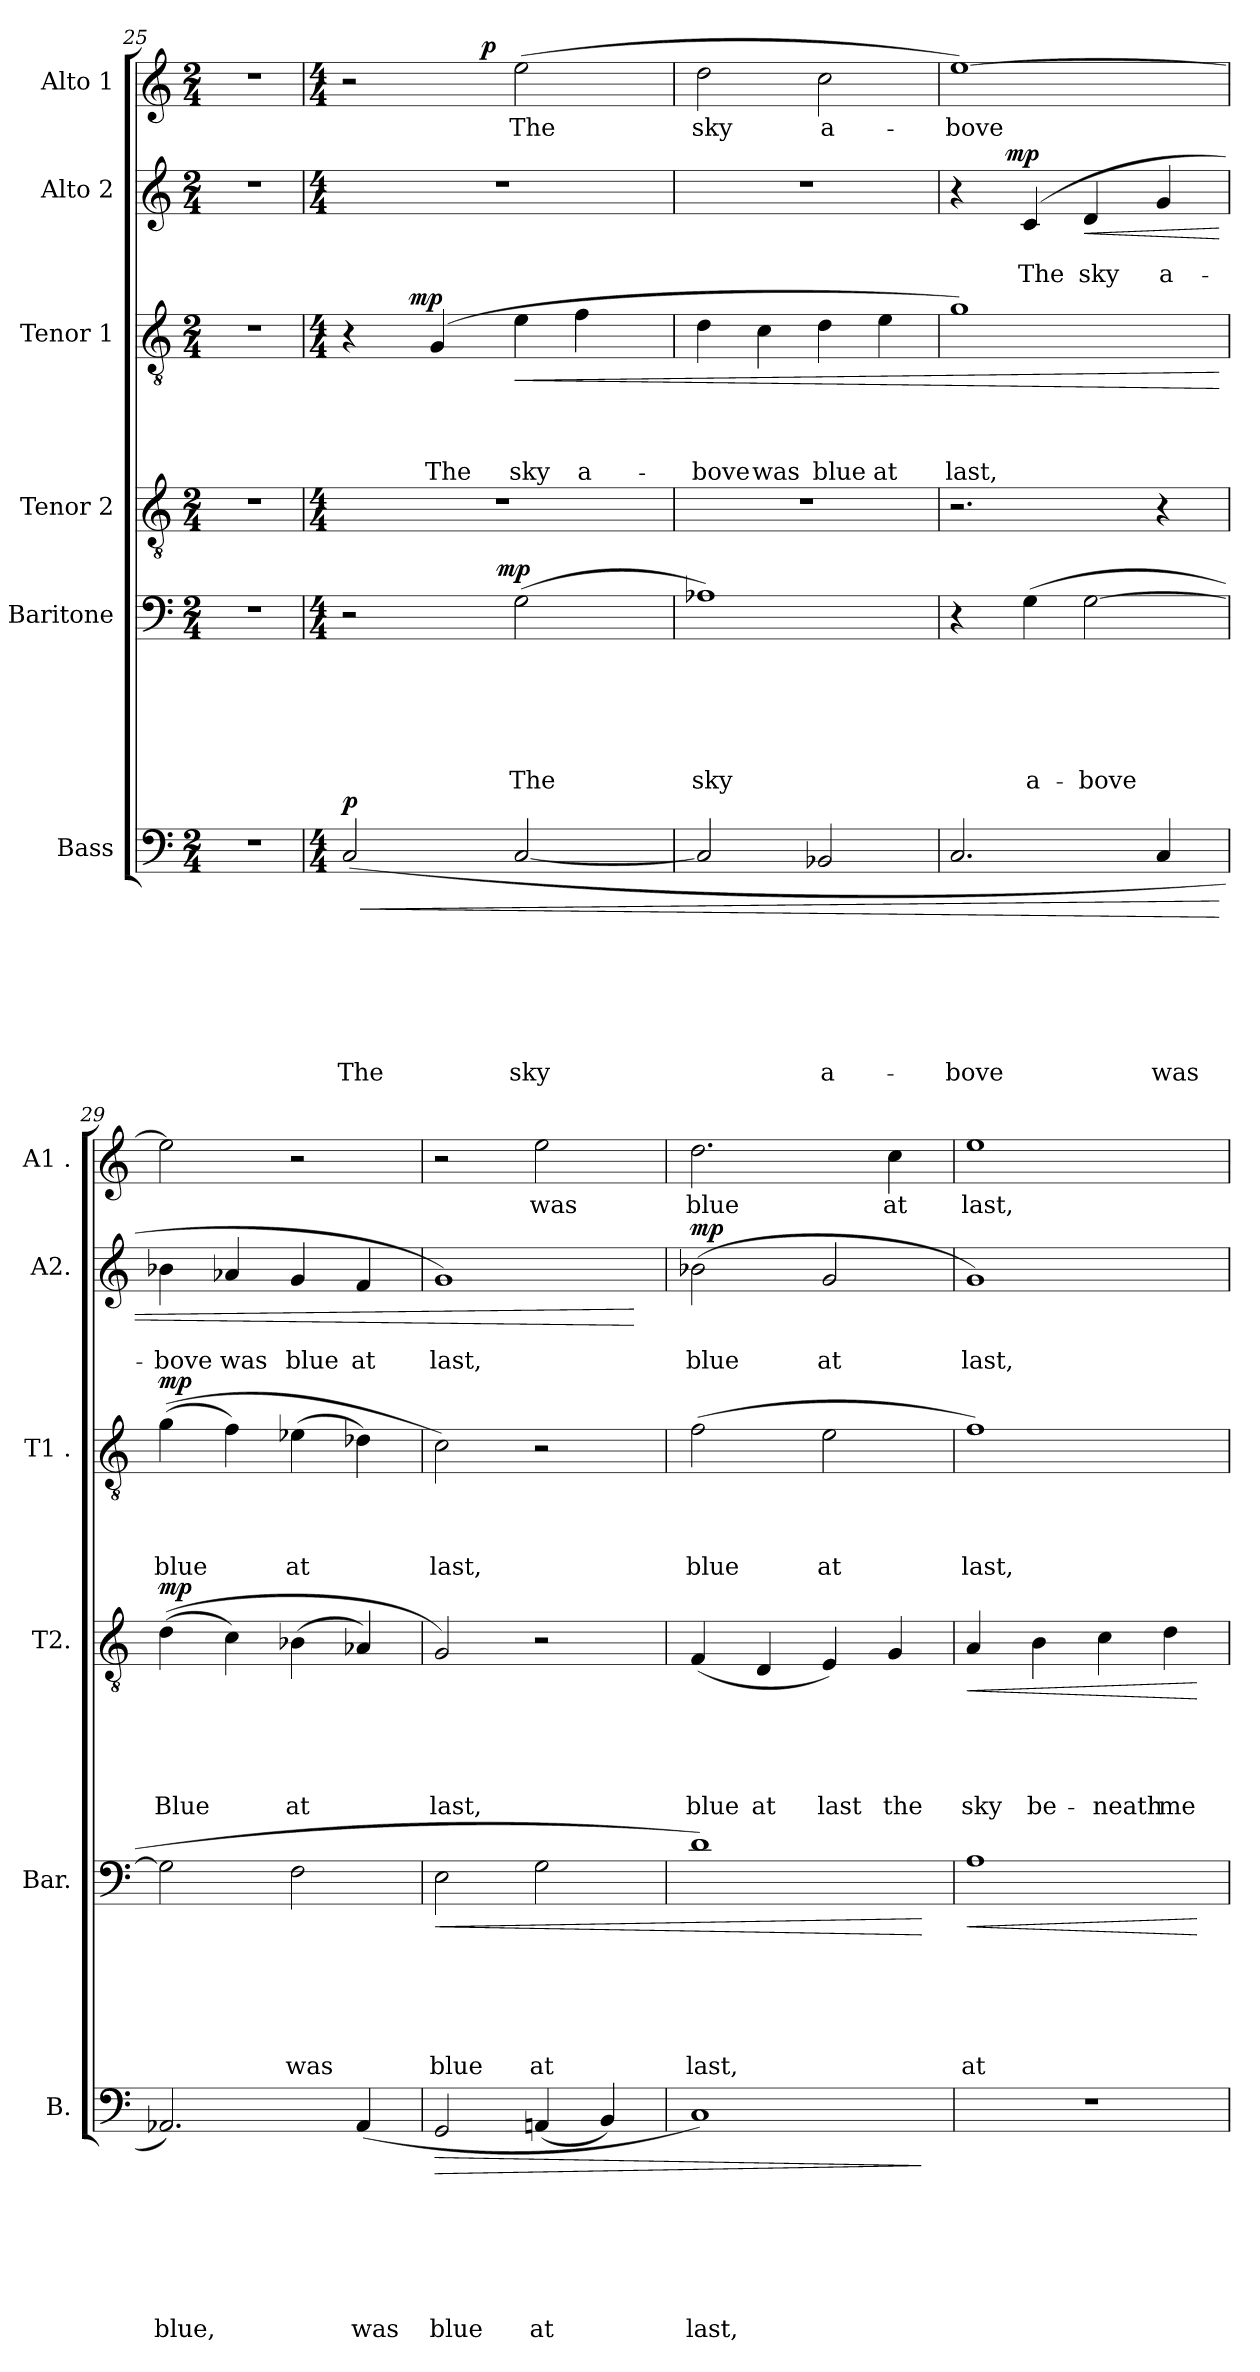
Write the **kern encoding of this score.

**kern	**text	**text	**text	**text	**text	**text	**text	**dynam	**kern	**text	**text	**text	**text	**text	**text	**dynam	**kern	**text	**text	**text	**text	**text	**dynam	**kern	**text	**text	**text	**text	**dynam	**kern	**text	**text	**dynam	**kern	**text	**dynam
*part6	*part6	*part6	*part6	*part6	*part6	*part6	*part6	*part6	*part5	*part5	*part5	*part5	*part5	*part5	*part5	*part5	*part4	*part4	*part4	*part4	*part4	*part4	*part4	*part3	*part3	*part3	*part3	*part3	*part3	*part2	*part2	*part2	*part2	*part1	*part1	*part1
*staff6	*staff6	*staff6	*staff6	*staff6	*staff6	*staff6	*staff6	*staff6	*staff5	*staff5	*staff5	*staff5	*staff5	*staff5	*staff5	*staff5	*staff4	*staff4	*staff4	*staff4	*staff4	*staff4	*staff4	*staff3	*staff3	*staff3	*staff3	*staff3	*staff3	*staff2	*staff2	*staff2	*staff2	*staff1	*staff1	*staff1
*I"Bass	*	*	*	*	*	*	*	*	*I"Baritone	*	*	*	*	*	*	*	*I"Tenor 2	*	*	*	*	*	*	*I"Tenor 1	*	*	*	*	*	*I"Alto 2	*	*	*	*I"Alto 1	*	*
*I'B.	*	*	*	*	*	*	*	*	*I'Bar.	*	*	*	*	*	*	*	*I'T2.	*	*	*	*	*	*	*I'T1 .	*	*	*	*	*	*I'A2.	*	*	*	*I'A1 .	*	*
*clefF4	*	*	*	*	*	*	*	*	*clefF4	*	*	*	*	*	*	*	*clefGv2	*	*	*	*	*	*	*clefGv2	*	*	*	*	*	*clefG2	*	*	*	*clefG2	*	*
*k[]	*	*	*	*	*	*	*	*	*k[]	*	*	*	*	*	*	*	*k[]	*	*	*	*	*	*	*k[]	*	*	*	*	*	*k[]	*	*	*	*k[]	*	*
*C:	*	*	*	*	*	*	*	*	*C:	*	*	*	*	*	*	*	*C:	*	*	*	*	*	*	*C:	*	*	*	*	*	*C:	*	*	*	*C:	*	*
*M2/4	*	*	*	*	*	*	*	*	*M2/4	*	*	*	*	*	*	*	*M2/4	*	*	*	*	*	*	*M2/4	*	*	*	*	*	*M2/4	*	*	*	*M2/4	*	*
=25	=25	=25	=25	=25	=25	=25	=25	=25	=25	=25	=25	=25	=25	=25	=25	=25	=25	=25	=25	=25	=25	=25	=25	=25	=25	=25	=25	=25	=25	=25	=25	=25	=25	=25	=25	=25
!LO:N:vis=1	!	!	!	!	!	!	!	!	!LO:N:vis=1	!	!	!	!	!	!	!	!LO:N:vis=1	!	!	!	!	!	!	!LO:N:vis=1	!	!	!	!	!	!LO:N:vis=1	!	!	!	!LO:N:vis=1	!	!
2r	.	.	.	.	.	.	.	.	2r	.	.	.	.	.	.	.	2r	.	.	.	.	.	.	2r	.	.	.	.	.	2r	.	.	.	2r	.	.
!!LO:PB:g=z
=26	=26	=26	=26	=26	=26	=26	=26	=26	=26	=26	=26	=26	=26	=26	=26	=26	=26	=26	=26	=26	=26	=26	=26	=26	=26	=26	=26	=26	=26	=26	=26	=26	=26	=26	=26	=26
*M4/4	*	*	*	*	*	*	*	*	*M4/4	*	*	*	*	*	*	*	*M4/4	*	*	*	*	*	*	*M4/4	*	*	*	*	*	*M4/4	*	*	*	*M4/4	*	*
*	*	*	*	*	*	*	*	*	*	*	*	*	*	*	*	*	*	*	*	*	*	*	*	*	*	*	*	*	*	*	*	*	*	*MM90	*	*
!	!	!	!	!	!	!	!	!	!	!	!	!	!	!	!	!	!	!	!	!	!	!	!	!	!	!	!	!	!	!	!	!	!	!LO:TX:a:B:t=B	!	!
!	!	!	!	!	!	!	!LO:LY:b	!LO:HP:b	!	!	!	!	!	!	!	!	!	!	!	!	!	!	!	!	!	!	!	!	!	!	!	!	!	!	!	!
!	!	!	!	!	!	!	!	!LO:DY:n=1:a	!	!	!	!	!	!	!	!	!	!	!	!	!	!	!	!	!	!	!	!	!	!	!	!	!	!	!	!
*	*	*	*	*	*	*	*	*	*^	*	*	*	*	*	*	*	*	*	*	*	*	*	*	*^	*	*	*	*	*	*	*	*	*	*^	*	*
(<2C/	.	.	.	.	.	.	The	< p	2r	4...ryy	.	.	.	.	.	.	.	1r	.	.	.	.	.	.	4r	6ryy	.	.	.	.	.	1r	.	.	.	2r	4..ryy	.	.
.	.	.	.	.	.	.	.	.	.	.	.	.	.	.	.	.	.	.	.	.	.	.	.	.	.	24ryy	.	.	.	.	.	.	.	.	.	.	.	.	.
!	!	!	!	!	!	!	!	!	!	!	!	!	!	!	!	!	!	!	!	!	!	!	!	!	!	!	!	!	!	!	!LO:DY:a	!	!	!	!	!	!	!	!
.	.	.	.	.	.	.	.	.	.	.	.	.	.	.	.	.	.	.	.	.	.	.	.	.	.	3%2ryy	.	.	.	.	mp	.	.	.	.	.	.	.	.
!	!	!	!	!	!	!	!	!	!	!	!	!	!	!	!	!	!	!	!	!	!	!	!	!	!	!	!	!	!	!LO:LY:b	!	!	!	!	!	!	!	!	!
.	.	.	.	.	.	.	.	.	.	.	.	.	.	.	.	.	.	.	.	.	.	.	.	.	(4G/	.	.	.	.	The	.	.	.	.	.	.	.	.	.
!	!	!	!	!	!	!	!	!	!	!	!	!	!	!	!	!	!	!	!	!	!	!	!	!	!	!	!	!	!	!	!	!	!	!	!	!	!	!	!LO:DY:a
.	.	.	.	.	.	.	.	.	.	.	.	.	.	.	.	.	.	.	.	.	.	.	.	.	.	.	.	.	.	.	.	.	.	.	.	.	2ryy	.	p
!	!	!	!	!	!	!	!	!	!	!	!	!	!	!	!	!	!LO:DY:a	!	!	!	!	!	!	!	!	!	!	!	!	!	!	!	!	!	!	!	!	!	!
.	.	.	.	.	.	.	.	.	.	2ryy	.	.	.	.	.	.	mp	.	.	.	.	.	.	.	.	.	.	.	.	.	.	.	.	.	.	.	.	.	.
!	!	!	!	!	!	!	!LO:LY:b	!	!	!	!	!	!	!	!	!LO:LY:b	!	!	!	!	!	!	!	!	!	!	!	!	!	!LO:LY:b	!LO:HP:b	!	!	!	!	!	!	!LO:LY:b	!
[<2C/	.	.	.	.	.	.	sky	.	(>2G\	.	.	.	.	.	.	The	.	.	.	.	.	.	.	.	4e\	.	.	.	.	sky	<	.	.	.	.	(>2ee\	.	The	.
!	!	!	!	!	!	!	!	!	!	!	!	!	!	!	!	!	!	!	!	!	!	!	!	!	!	!	!	!	!	!LO:LY:b	!	!	!	!	!	!	!	!	!
.	.	.	.	.	.	.	.	.	.	.	.	.	.	.	.	.	.	.	.	.	.	.	.	.	4f\	.	.	.	.	a-	.	.	.	.	.	.	.	.	.
.	.	.	.	.	.	.	.	.	.	.	.	.	.	.	.	.	.	.	.	.	.	.	.	.	.	12.ryy	.	.	.	.	.	.	.	.	.	.	.	.	.
.	.	.	.	.	.	.	.	.	.	.	.	.	.	.	.	.	.	.	.	.	.	.	.	.	.	.	.	.	.	.	.	.	.	.	.	.	16ryy	.	.
.	.	.	.	.	.	.	.	.	.	32ryy	.	.	.	.	.	.	.	.	.	.	.	.	.	.	.	.	.	.	.	.	.	.	.	.	.	.	.	.	.
=27	=27	=27	=27	=27	=27	=27	=27	=27	=27	=27	=27	=27	=27	=27	=27	=27	=27	=27	=27	=27	=27	=27	=27	=27	=27	=27	=27	=27	=27	=27	=27	=27	=27	=27	=27	=27	=27	=27	=27
!	!	!	!	!	!	!	!	!	!	!	!	!	!	!	!	!LO:LY:b	!	!	!	!	!	!	!	!	!	!	!	!	!	!LO:LY:b	!	!	!	!	!	!	!	!LO:LY:b	!
*	*	*	*	*	*	*	*	*	*v	*v	*	*	*	*	*	*	*	*	*	*	*	*	*	*	*v	*v	*	*	*	*	*	*	*	*	*	*v	*v	*	*
2C/]	.	.	.	.	.	.	.	.	1A-X)	.	.	.	.	.	sky	.	1r	.	.	.	.	.	.	4d\	.	.	.	-bove	.	1r	.	.	.	2dd\	sky	.
!	!	!	!	!	!	!	!	!	!	!	!	!	!	!	!	!	!	!	!	!	!	!	!	!	!	!	!	!LO:LY:b	!	!	!	!	!	!	!	!
.	.	.	.	.	.	.	.	.	.	.	.	.	.	.	.	.	.	.	.	.	.	.	.	4c\	.	.	.	was	.	.	.	.	.	.	.	.
!	!	!	!	!	!	!	!LO:LY:b	!	!	!	!	!	!	!	!	!	!	!	!	!	!	!	!	!	!	!	!	!LO:LY:b	!	!	!	!	!	!	!LO:LY:b	!
2BB-X/	.	.	.	.	.	.	a-	.	.	.	.	.	.	.	.	.	.	.	.	.	.	.	.	4d\	.	.	.	blue	.	.	.	.	.	2cc\	a-	.
!	!	!	!	!	!	!	!	!	!	!	!	!	!	!	!	!	!	!	!	!	!	!	!	!	!	!	!	!LO:LY:b	!	!	!	!	!	!	!	!
.	.	.	.	.	.	.	.	.	.	.	.	.	.	.	.	.	.	.	.	.	.	.	.	4e\	.	.	.	at	.	.	.	.	.	.	.	.
=28	=28	=28	=28	=28	=28	=28	=28	=28	=28	=28	=28	=28	=28	=28	=28	=28	=28	=28	=28	=28	=28	=28	=28	=28	=28	=28	=28	=28	=28	=28	=28	=28	=28	=28	=28	=28
!	!	!	!	!	!	!	!LO:LY:b	!	!	!	!	!	!	!	!	!	!	!	!	!	!	!	!	!	!	!	!	!LO:LY:b	!	!	!	!	!	!	!LO:LY:b	!
*	*	*	*	*	*	*	*	*	*	*	*	*	*	*	*	*	*	*	*	*	*	*	*	*	*	*	*	*	*	*^	*	*	*	*	*	*
2.C/	.	.	.	.	.	.	-bove	.	4r	.	.	.	.	.	.	.	2.r	.	.	.	.	.	.	1g)	.	.	.	last,	.	4r	8..ryy	.	.	.	[>1ee)	-bove	.
!	!	!	!	!	!	!	!	!	!	!	!	!	!	!	!	!	!	!	!	!	!	!	!	!	!	!	!	!	!	!	!	!	!	!LO:DY:a	!	!	!
.	.	.	.	.	.	.	.	.	.	.	.	.	.	.	.	.	.	.	.	.	.	.	.	.	.	.	.	.	.	.	2ryy	.	.	mp	.	.	.
!	!	!	!	!	!	!	!	!	!	!	!	!	!	!	!LO:LY:b	!	!	!	!	!	!	!	!	!	!	!	!	!	!	!	!	!	!LO:LY:b	!	!	!	!
.	.	.	.	.	.	.	.	.	(>4G\	.	.	.	.	.	a-	.	.	.	.	.	.	.	.	.	.	.	.	.	.	(4c/	.	.	The	.	.	.	.
!	!	!	!	!	!	!	!	!	!	!	!	!	!	!	!LO:LY:b	!	!	!	!	!	!	!	!	!	!	!	!	!	!	!	!	!	!LO:LY:b	!LO:HP:b	!	!	!
.	.	.	.	.	.	.	.	.	[>2G\	.	.	.	.	.	-bove	.	.	.	.	.	.	.	.	.	.	.	.	.	.	4d/	.	.	sky	<	.	.	.
.	.	.	.	.	.	.	.	.	.	.	.	.	.	.	.	.	.	.	.	.	.	.	.	.	.	.	.	.	.	.	4ryy	.	.	.	.	.	.
!	!	!	!	!	!	!	!LO:LY:b	!	!	!	!	!	!	!	!	!	!	!	!	!	!	!	!	!	!	!	!	!	!	!	!	!	!LO:LY:b	!	!	!	!
4C/	.	.	.	.	.	.	was	.	.	.	.	.	.	.	.	.	4r	.	.	.	.	.	.	.	.	.	.	.	.	4g/	.	.	a-	.	.	.	.
.	.	.	.	.	.	.	.	.	.	.	.	.	.	.	.	.	.	.	.	.	.	.	.	.	.	.	.	.	.	.	32ryy	.	.	.	.	.	.
.	.	.	.	.	.	.	.	[	.	.	.	.	.	.	.	.	.	.	.	.	.	.	.	.	.	.	.	.	[	.	.	.	.	.	.	.	.
=29	=29	=29	=29	=29	=29	=29	=29	=29	=29	=29	=29	=29	=29	=29	=29	=29	=29	=29	=29	=29	=29	=29	=29	=29	=29	=29	=29	=29	=29	=29	=29	=29	=29	=29	=29	=29	=29
!	!	!	!	!	!	!	!LO:LY:b	!	!	!	!	!	!	!	!	!	!	!	!	!	!	!LO:LY:b	!LO:DY:a	!	!	!	!	!LO:LY:b	!LO:DY:a	!	!	!	!LO:LY:b	!	!	!	!
*	*	*	*	*	*	*	*	*	*	*	*	*	*	*	*	*	*	*	*	*	*	*	*	*	*	*	*	*	*	*v	*v	*	*	*	*	*	*
2.AA-X/)	.	.	.	.	.	.	blue,	.	2G\]	.	.	.	.	.	.	.	(>(>4d\	.	.	.	.	Blue	mp	(>(>4g\	.	.	.	blue	mp	4b-X\	.	-bove	.	2ee\]	.	.
!	!	!	!	!	!	!	!	!	!	!	!	!	!	!	!	!	!	!	!	!	!	!	!	!	!	!	!	!	!	!	!	!LO:LY:b	!	!	!	!
.	.	.	.	.	.	.	.	.	.	.	.	.	.	.	.	.	4c\)	.	.	.	.	.	.	4f\)	.	.	.	.	.	4a-X/	.	was	.	.	.	.
!	!	!	!	!	!	!	!	!	!	!	!	!	!	!	!LO:LY:b	!	!	!	!	!	!	!LO:LY:b	!	!	!	!	!	!LO:LY:b	!	!	!	!LO:LY:b	!	!	!	!
.	.	.	.	.	.	.	.	.	2F\	.	.	.	.	.	was	.	(>4B-X\	.	.	.	.	at	.	(>4e-X\	.	.	.	at	.	4g/	.	blue	.	2r	.	.
!	!	!	!	!	!	!	!LO:LY:b	!	!	!	!	!	!	!	!	!	!	!	!	!	!	!	!	!	!	!	!	!	!	!	!	!LO:LY:b	!	!	!	!
(<4AA-/	.	.	.	.	.	.	was	.	.	.	.	.	.	.	.	.	4A-X/)	.	.	.	.	.	.	4d-X\)	.	.	.	.	.	4f/	.	at	.	.	.	.
=30	=30	=30	=30	=30	=30	=30	=30	=30	=30	=30	=30	=30	=30	=30	=30	=30	=30	=30	=30	=30	=30	=30	=30	=30	=30	=30	=30	=30	=30	=30	=30	=30	=30	=30	=30	=30
!	!	!	!	!	!	!	!LO:LY:b	!LO:HP:b	!	!	!	!	!	!	!LO:LY:b	!LO:HP:b	!	!	!	!	!	!LO:LY:b	!	!	!	!	!	!LO:LY:b	!	!	!	!LO:LY:b	!	!	!	!
2GG/	.	.	.	.	.	.	blue	>	2E\	.	.	.	.	.	blue	<	2G/)	.	.	.	.	last,	.	2c\)	.	.	.	last,	.	1g)	.	last,	.	2r	.	.
!	!	!	!	!	!	!	!LO:LY:b	!	!	!	!	!	!	!	!LO:LY:b	!	!	!	!	!	!	!	!	!	!	!	!	!	!	!	!	!	!	!	!LO:LY:b	!
(<4AAn/	.	.	.	.	.	.	at	.	2G\	.	.	.	.	.	at	.	2r	.	.	.	.	.	.	2r	.	.	.	.	.	.	.	.	.	2ee\	was	.
4BB/)	.	.	.	.	.	.	.	.	.	.	.	.	.	.	.	.	.	.	.	.	.	.	.	.	.	.	.	.	.	.	.	.	.	.	.	.
.	.	.	.	.	.	.	.	.	.	.	.	.	.	.	.	.	.	.	.	.	.	.	.	.	.	.	.	.	.	.	.	.	[	.	.	.
=31	=31	=31	=31	=31	=31	=31	=31	=31	=31	=31	=31	=31	=31	=31	=31	=31	=31	=31	=31	=31	=31	=31	=31	=31	=31	=31	=31	=31	=31	=31	=31	=31	=31	=31	=31	=31
!	!	!	!	!	!	!	!LO:LY:b	!	!	!	!	!	!	!	!LO:LY:b	!	!	!	!	!	!	!LO:LY:b	!	!	!	!	!	!LO:LY:b	!	!	!	!LO:LY:b	!LO:DY:a	!	!LO:LY:b	!
1C)	.	.	.	.	.	.	last,	.	1d)	.	.	.	.	.	last,	.	(<4F/	.	.	.	.	blue	.	(>2f\	.	.	.	blue	.	(>2b-X\	.	blue	mp	2.dd\	blue	.
!	!	!	!	!	!	!	!	!	!	!	!	!	!	!	!	!	!	!	!	!	!	!LO:LY:b	!	!	!	!	!	!	!	!	!	!	!	!	!	!
.	.	.	.	.	.	.	.	.	.	.	.	.	.	.	.	.	4D/	.	.	.	.	at	.	.	.	.	.	.	.	.	.	.	.	.	.	.
!	!	!	!	!	!	!	!	!	!	!	!	!	!	!	!	!	!	!	!	!	!	!LO:LY:b	!	!	!	!	!	!LO:LY:b	!	!	!	!LO:LY:b	!	!	!	!
.	.	.	.	.	.	.	.	.	.	.	.	.	.	.	.	.	4E/)	.	.	.	.	last	.	2e\	.	.	.	at	.	2g/	.	at	.	.	.	.
!	!	!	!	!	!	!	!	!	!	!	!	!	!	!	!	!	!	!	!	!	!	!LO:LY:b	!	!	!	!	!	!	!	!	!	!	!	!	!LO:LY:b:rj	!
.	.	.	.	.	.	.	.	.	.	.	.	.	.	.	.	.	4G/	.	.	.	.	the	.	.	.	.	.	.	.	.	.	.	.	4cc\	at	.
.	.	.	.	.	.	.	.	]	.	.	.	.	.	.	.	[	.	.	.	.	.	.	.	.	.	.	.	.	.	.	.	.	.	.	.	.
!!LO:LB:g=z
=32	=32	=32	=32	=32	=32	=32	=32	=32	=32	=32	=32	=32	=32	=32	=32	=32	=32	=32	=32	=32	=32	=32	=32	=32	=32	=32	=32	=32	=32	=32	=32	=32	=32	=32	=32	=32
!	!	!	!	!	!	!	!	!	!	!	!	!	!	!	!LO:LY:b	!LO:HP:b	!	!	!	!	!	!LO:LY:b	!LO:HP:b	!	!	!	!	!LO:LY:b	!	!	!	!LO:LY:b	!	!	!LO:LY:b	!
1r	.	.	.	.	.	.	.	.	1A	.	.	.	.	.	at	<	4A/	.	.	.	.	sky	<	1f)	.	.	.	last,	.	1g)	.	last,	.	1ee	last,	.
!	!	!	!	!	!	!	!	!	!	!	!	!	!	!	!	!	!	!	!	!	!	!LO:LY:b	!	!	!	!	!	!	!	!	!	!	!	!	!	!
.	.	.	.	.	.	.	.	.	.	.	.	.	.	.	.	.	4B\	.	.	.	.	be-	.	.	.	.	.	.	.	.	.	.	.	.	.	.
!	!	!	!	!	!	!	!	!	!	!	!	!	!	!	!	!	!	!	!	!	!	!LO:LY:b	!	!	!	!	!	!	!	!	!	!	!	!	!	!
.	.	.	.	.	.	.	.	.	.	.	.	.	.	.	.	.	4c\	.	.	.	.	-neath	.	.	.	.	.	.	.	.	.	.	.	.	.	.
!	!	!	!	!	!	!	!	!	!	!	!	!	!	!	!	!	!	!	!	!	!	!LO:LY:b	!	!	!	!	!	!	!	!	!	!	!	!	!	!
.	.	.	.	.	.	.	.	.	.	.	.	.	.	.	.	.	4d\	.	.	.	.	me	.	.	.	.	.	.	.	.	.	.	.	.	.	.
.	.	.	.	.	.	.	.	.	.	.	.	.	.	.	.	[	.	.	.	.	.	.	[	.	.	.	.	.	.	.	.	.	.	.	.	.
=	=	=	=	=	=	=	=	=	=	=	=	=	=	=	=	=	=	=	=	=	=	=	=	=	=	=	=	=	=	=	=	=	=	=	=	=
*-	*-	*-	*-	*-	*-	*-	*-	*-	*-	*-	*-	*-	*-	*-	*-	*-	*-	*-	*-	*-	*-	*-	*-	*-	*-	*-	*-	*-	*-	*-	*-	*-	*-	*-	*-	*-
